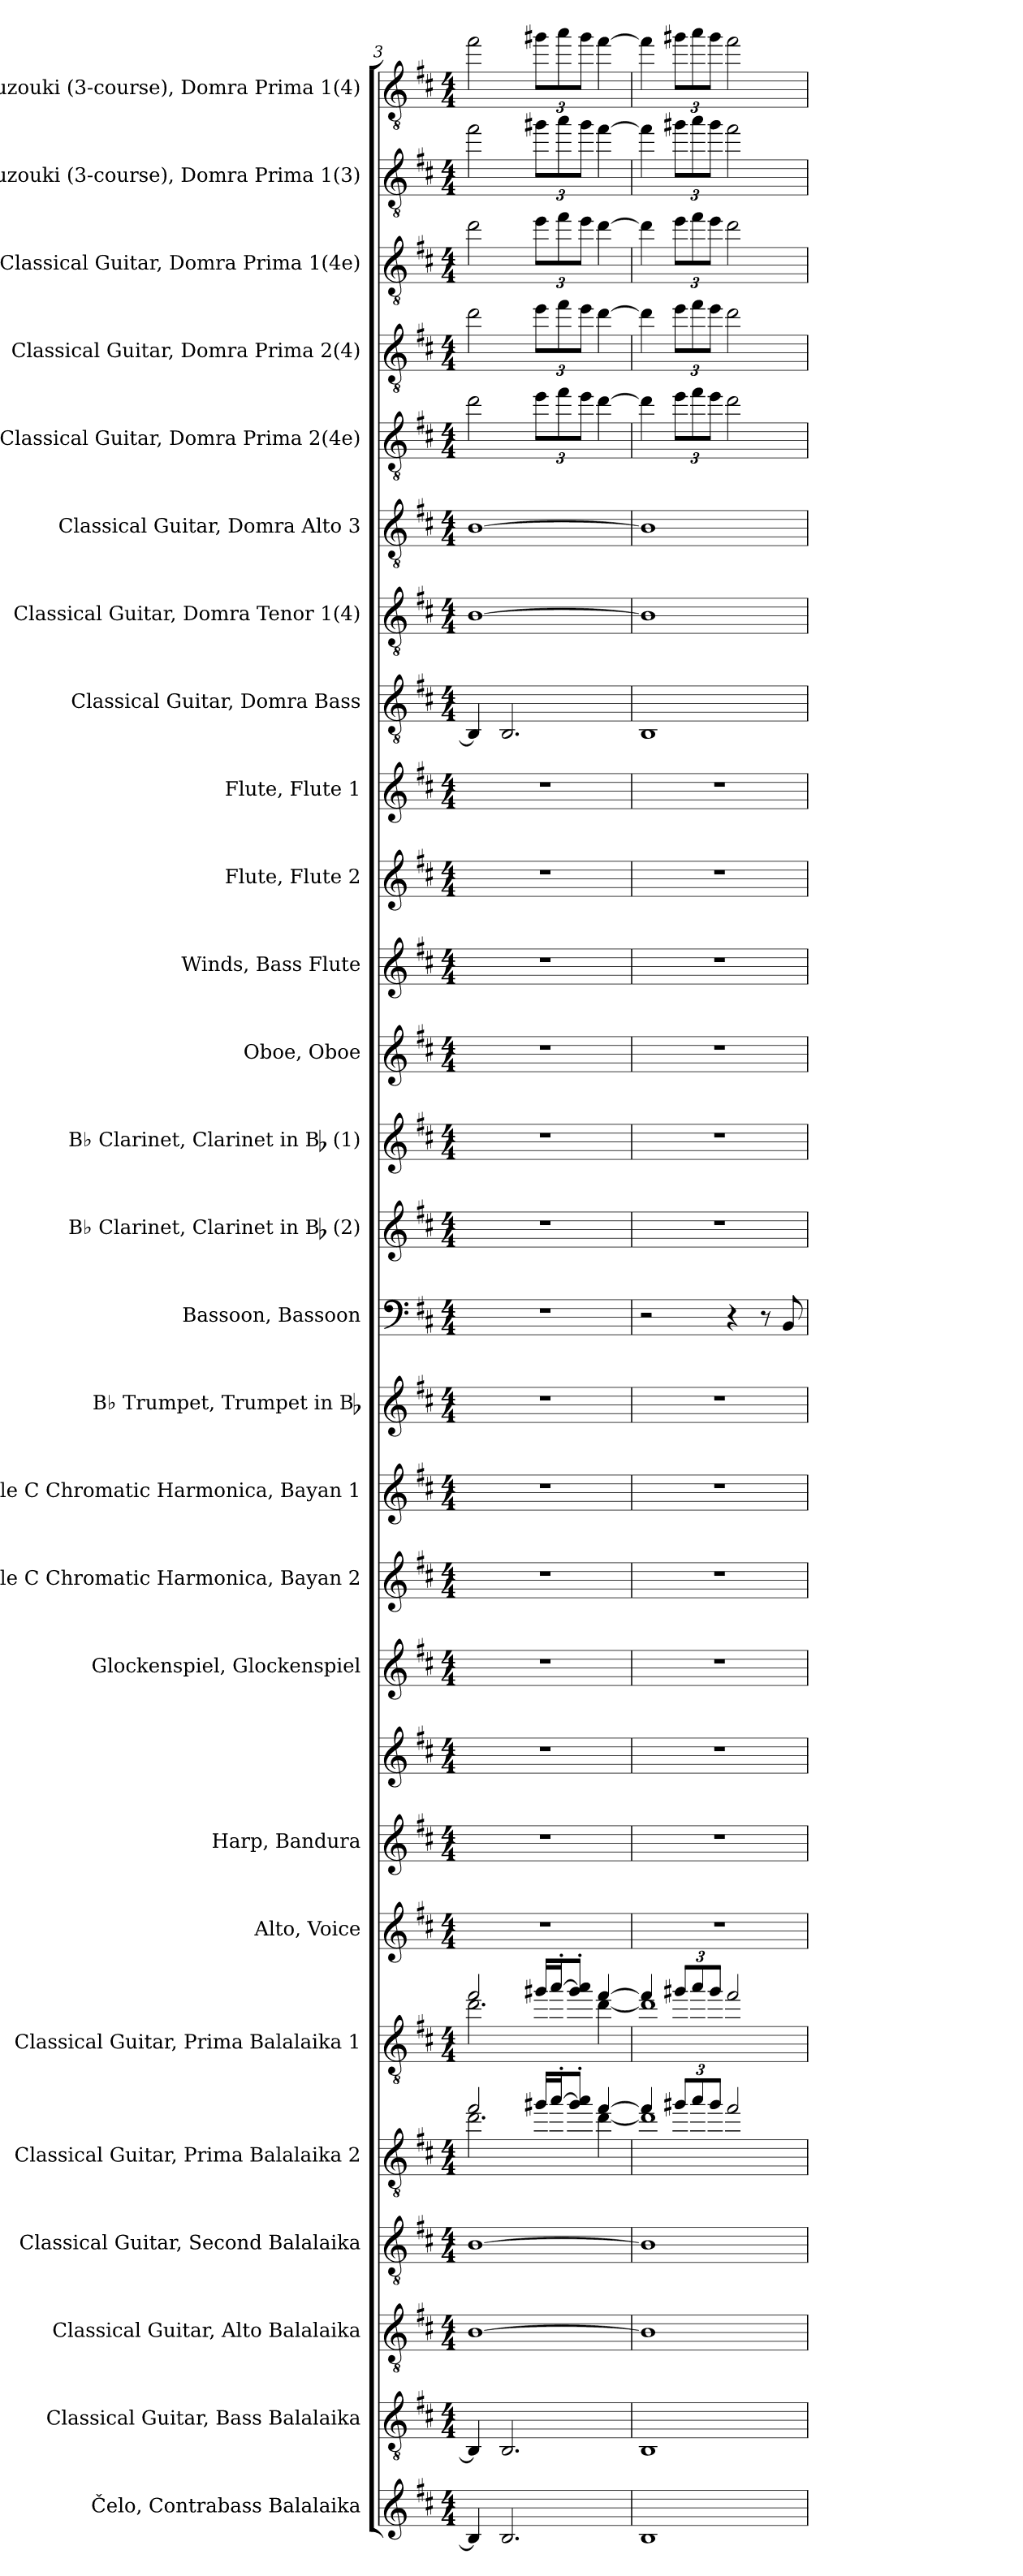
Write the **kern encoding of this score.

**kern	**kern	**kern	**kern	**kern	**kern	**kern	**kern	**kern	**kern	**kern	**kern	**kern	**kern	**kern	**kern	**kern	**kern	**kern	**kern	**kern	**kern	**kern	**kern	**kern	**kern	**kern	**kern
*part27	*part26	*part25	*part24	*part23	*part22	*part21	*part20	*part20	*part19	*part18	*part17	*part16	*part15	*part14	*part13	*part12	*part11	*part10	*part9	*part8	*part7	*part6	*part5	*part4	*part3	*part2	*part1
*staff28	*staff27	*staff26	*staff25	*staff24	*staff23	*staff22	*staff21	*staff20	*staff19	*staff18	*staff17	*staff16	*staff15	*staff14	*staff13	*staff12	*staff11	*staff10	*staff9	*staff8	*staff7	*staff6	*staff5	*staff4	*staff3	*staff2	*staff1
*I"Čelo, Contrabass Balalaika	*I"Classical Guitar, Bass Balalaika	*I"Classical Guitar, Alto Balalaika	*I"Classical Guitar, Second Balalaika	*I"Classical Guitar, Prima Balalaika 2	*I"Classical Guitar, Prima Balalaika 1	*I"Alto, Voice	*I"Harp, Bandura	*	*I"Glockenspiel, Glockenspiel	*I"16 Hole C Chromatic Harmonica, Bayan 2	*I"16 Hole C Chromatic Harmonica, Bayan 1	*I"B♭ Trumpet, Trumpet in Bb	*I"Bassoon, Bassoon	*I"B♭ Clarinet, Clarinet in Bb (2)	*I"B♭ Clarinet, Clarinet in Bb (1)	*I"Oboe, Oboe	*I"Winds, Bass Flute	*I"Flute, Flute 2	*I"Flute, Flute 1	*I"Classical Guitar, Domra Bass	*I"Classical Guitar, Domra Tenor 1(4)	*I"Classical Guitar, Domra Alto 3	*I"Classical Guitar, Domra Prima 2(4e)	*I"Classical Guitar, Domra Prima 2(4)	*I"Classical Guitar, Domra Prima 1(4e)	*I"Bouzouki (3-course), Domra Prima 1(3)	*I"Bouzouki (3-course), Domra Prima 1(4)
*	*I'Guit.	*I'Guit.	*I'Guit.	*I'Guit.	*I'Guit.	*I'A.	*I'Hrp.	*	*I'Glock.	*I'Harm.	*I'Harm.	*I'B♭ Tpt.	*I'Bsn.	*I'B♭ Cl.	*I'B♭ Cl.	*I'Ob.	*I'Wi.	*I'Fl.	*I'Fl.	*I'Guit.	*I'Guit.	*I'Guit.	*I'Guit.	*I'Guit.	*I'Guit.	*I'Bou.	*I'Bou.
*clefG2	*clefGv2	*clefGv2	*clefGv2	*clefGv2	*clefGv2	*clefG2	*clefG2	*clefG2	*clefG2	*clefG2	*clefG2	*clefG2	*clefF4	*clefG2	*clefG2	*clefG2	*clefG2	*clefG2	*clefG2	*clefGv2	*clefGv2	*clefGv2	*clefGv2	*clefGv2	*clefGv2	*clefGv2	*clefGv2
*ITrd14c24	*	*	*	*	*	*	*	*	*ITrd-14c-24	*	*	*ITrd1c2	*	*ITrd1c2	*ITrd1c2	*	*	*	*	*	*	*	*	*	*	*	*
*k[f#c#]	*k[f#c#]	*k[f#c#]	*k[f#c#]	*k[f#c#]	*k[f#c#]	*k[f#c#]	*k[f#c#]	*k[f#c#]	*k[f#c#]	*k[f#c#]	*k[f#c#]	*k[]	*k[f#c#]	*k[]	*k[]	*k[f#c#]	*k[f#c#]	*k[f#c#]	*k[f#c#]	*k[f#c#]	*k[f#c#]	*k[f#c#]	*k[f#c#]	*k[f#c#]	*k[f#c#]	*k[f#c#]	*k[f#c#]
*M4/4	*M4/4	*M4/4	*M4/4	*M4/4	*M4/4	*M4/4	*M4/4	*M4/4	*M4/4	*M4/4	*M4/4	*M4/4	*M4/4	*M4/4	*M4/4	*M4/4	*M4/4	*M4/4	*M4/4	*M4/4	*M4/4	*M4/4	*M4/4	*M4/4	*M4/4	*M4/4	*M4/4
=3	=3	=3	=3	=3	=3	=3	=3	=3	=3	=3	=3	=3	=3	=3	=3	=3	=3	=3	=3	=3	=3	=3	=3	=3	=3	=3	=3
*	*	*	*	*^	*^	*	*	*	*	*	*	*	*	*	*	*	*	*	*	*	*	*	*	*	*	*	*
4BBB/]	4BB/]	[1B	[1B	2ff#/	2.dd\	2ff#/	2.dd\	1r	1r	1r	1r	1r	1r	1r	1r	1r	1r	1r	1r	1r	1r	4BB/]	[1B	[1B	2dd\	2dd\	2dd\	2ff#\	2ff#\
2.BBB/	2.BB/	.	.	.	.	.	.	.	.	.	.	.	.	.	.	.	.	.	.	.	.	2.BB/	.	.	.	.	.	.	.
*	*	*	*	*	*	*	*	*	*	*	*	*	*	*	*	*	*	*	*	*	*	*	*	*	*Xbrackettup	*Xbrackettup	*Xbrackettup	*Xbrackettup	*Xbrackettup
.	.	.	.	16gg#X/LL	.	16gg#X/LL	.	.	.	.	.	.	.	.	.	.	.	.	.	.	.	.	.	.	12ee\L	12ee\L	12ee\L	12gg#X\L	12gg#X\L
.	.	.	.	[16aa'/J	.	[16aa'/J	.	.	.	.	.	.	.	.	.	.	.	.	.	.	.	.	.	.	.	.	.	.	.
.	.	.	.	.	.	.	.	.	.	.	.	.	.	.	.	.	.	.	.	.	.	.	.	.	12ff#\	12ff#\	12ff#\	12aa\	12aa\
.	.	.	.	8gg#/' 8aa/]'J	.	8gg#/' 8aa/]'J	.	.	.	.	.	.	.	.	.	.	.	.	.	.	.	.	.	.	.	.	.	.	.
.	.	.	.	.	.	.	.	.	.	.	.	.	.	.	.	.	.	.	.	.	.	.	.	.	12ee\J	12ee\J	12ee\J	12gg#\J	12gg#\J
.	.	.	.	[4ff#/	[4dd\	[4ff#/	[4dd\	.	.	.	.	.	.	.	.	.	.	.	.	.	.	.	.	.	[4dd\	[4dd\	[4dd\	[4ff#\	[4ff#\
!!LO:PB:g=z
=4	=4	=4	=4	=4	=4	=4	=4	=4	=4	=4	=4	=4	=4	=4	=4	=4	=4	=4	=4	=4	=4	=4	=4	=4	=4	=4	=4	=4	=4
1BBB	1BB	1B]	1B]	4ff#/]	1dd]	4ff#/]	1dd]	1r	1r	1r	1r	1r	1r	1r	2r	1r	1r	1r	1r	1r	1r	1BB	1B]	1B]	4dd\]	4dd\]	4dd\]	4ff#\]	4ff#\]
*	*	*	*	*Xbrackettup	*	*Xbrackettup	*	*	*	*	*	*	*	*	*	*	*	*	*	*	*	*	*	*	*	*	*	*	*
.	.	.	.	12gg#X/L	.	12gg#X/L	.	.	.	.	.	.	.	.	.	.	.	.	.	.	.	.	.	.	12ee\L	12ee\L	12ee\L	12gg#X\L	12gg#X\L
.	.	.	.	12aa/	.	12aa/	.	.	.	.	.	.	.	.	.	.	.	.	.	.	.	.	.	.	12ff#\	12ff#\	12ff#\	12aa\	12aa\
.	.	.	.	12gg#/J	.	12gg#/J	.	.	.	.	.	.	.	.	.	.	.	.	.	.	.	.	.	.	12ee\J	12ee\J	12ee\J	12gg#\J	12gg#\J
.	.	.	.	2ff#/	.	2ff#/	.	.	.	.	.	.	.	.	4r	.	.	.	.	.	.	.	.	.	2dd\	2dd\	2dd\	2ff#\	2ff#\
.	.	.	.	.	.	.	.	.	.	.	.	.	.	.	8r	.	.	.	.	.	.	.	.	.	.	.	.	.	.
.	.	.	.	.	.	.	.	.	.	.	.	.	.	.	8BB/	.	.	.	.	.	.	.	.	.	.	.	.	.	.
*	*	*	*	*v	*v	*	*	*	*	*	*	*	*	*	*	*	*	*	*	*	*	*	*	*	*	*	*	*	*
*	*	*	*	*	*v	*v	*	*	*	*	*	*	*	*	*	*	*	*	*	*	*	*	*	*	*	*	*	*
=	=	=	=	=	=	=	=	=	=	=	=	=	=	=	=	=	=	=	=	=	=	=	=	=	=	=	=
*-	*-	*-	*-	*-	*-	*-	*-	*-	*-	*-	*-	*-	*-	*-	*-	*-	*-	*-	*-	*-	*-	*-	*-	*-	*-	*-	*-
